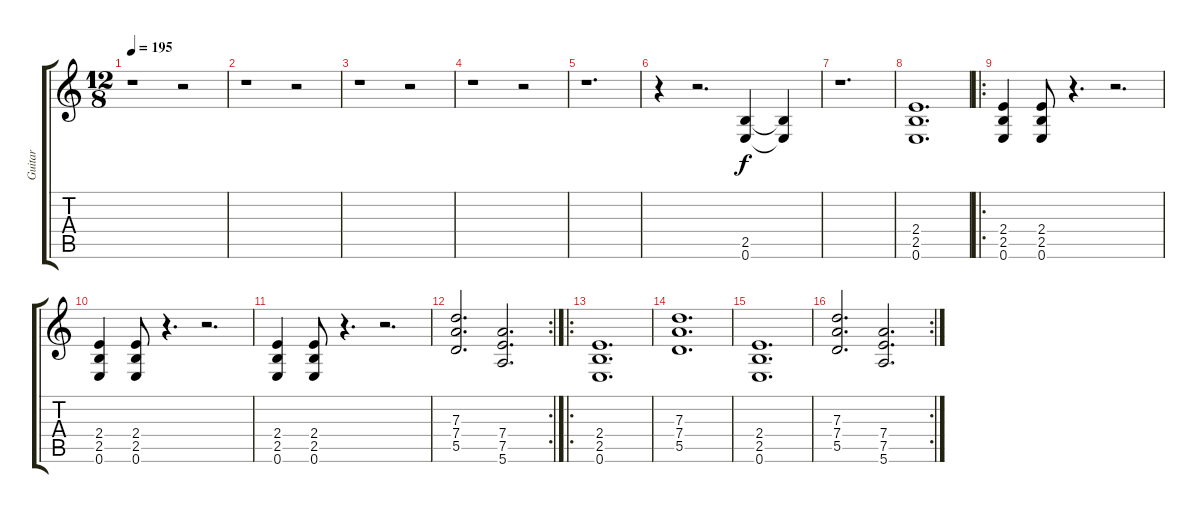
\track ("Guitar" "Guitar") {instrument distortionguitar}
\staff {score tabs}
\tuning (E4 B3 G3 D3 A2 E2) {hide}
\ts (12 8)
\tempo 195
\clef g2
\ks c
r.1{dy f instrument distortionguitar} r.2 |
r.1 r.2 |
r.1 r.2 |
r.1 r.2 |
r.1{d} |
r.4 r.2{d} (2.5 0.6).4 (2.5{t} 0.6{t}).4 |
r.1{d} |
(2.4 2.5 0.6).1{d} |
\ro
(2.4 2.5 0.6).4 (2.4 2.5 0.6).8 r.4{d} r.2{d} |
(2.4 2.5 0.6).4 (2.4 2.5 0.6).8 r.4{d} r.2{d} |
(2.4 2.5 0.6).4 (2.4 2.5 0.6).8 r.4{d} r.2{d} |
\rc 2
(7.3 7.4 5.5).2{d} (7.4 7.5 5.6).2{d} |
\ro
(2.4 2.5 0.6).1{d} |
(7.3 7.4 5.5).1{d} |
(2.4 2.5 0.6).1{d} |
\rc 2
(7.3 7.4 5.5).2{d} (7.4 7.5 5.6).2{d}
